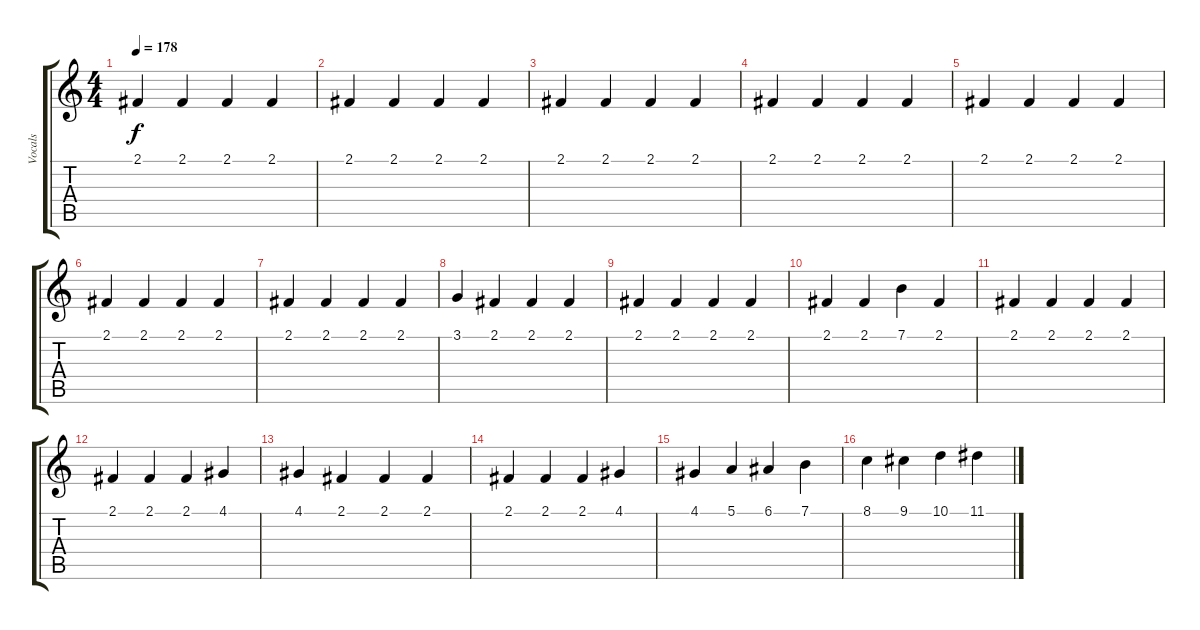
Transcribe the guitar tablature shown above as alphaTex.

\track ("Vocals" "Vocals") {instrument lead1square}
\staff {score tabs}
\tuning (E4 B3 G3 D3 A2 E2) {hide}
\ts (4 4)
\tempo 178
\clef g2
\ks c
2.1.4{dy f} 2.1.4 2.1.4 2.1.4 |
2.1.4 2.1.4 2.1.4 2.1.4 |
2.1.4 2.1.4 2.1.4 2.1.4 |
2.1.4 2.1.4 2.1.4 2.1.4 |
2.1.4 2.1.4 2.1.4 2.1.4 |
2.1.4 2.1.4 2.1.4 2.1.4 |
2.1.4 2.1.4 2.1.4 2.1.4 |
3.1.4 2.1.4 2.1.4 2.1.4 |
2.1.4 2.1.4 2.1.4 2.1.4 |
2.1.4 2.1.4 7.1.4 2.1.4 |
2.1.4 2.1.4 2.1.4 2.1.4 |
2.1.4 2.1.4 2.1.4 4.1.4 |
4.1.4 2.1.4 2.1.4 2.1.4 |
2.1.4 2.1.4 2.1.4 4.1.4 |
4.1.4 5.1.4 6.1.4 7.1.4 |
8.1.4 9.1.4 10.1.4 11.1.4
